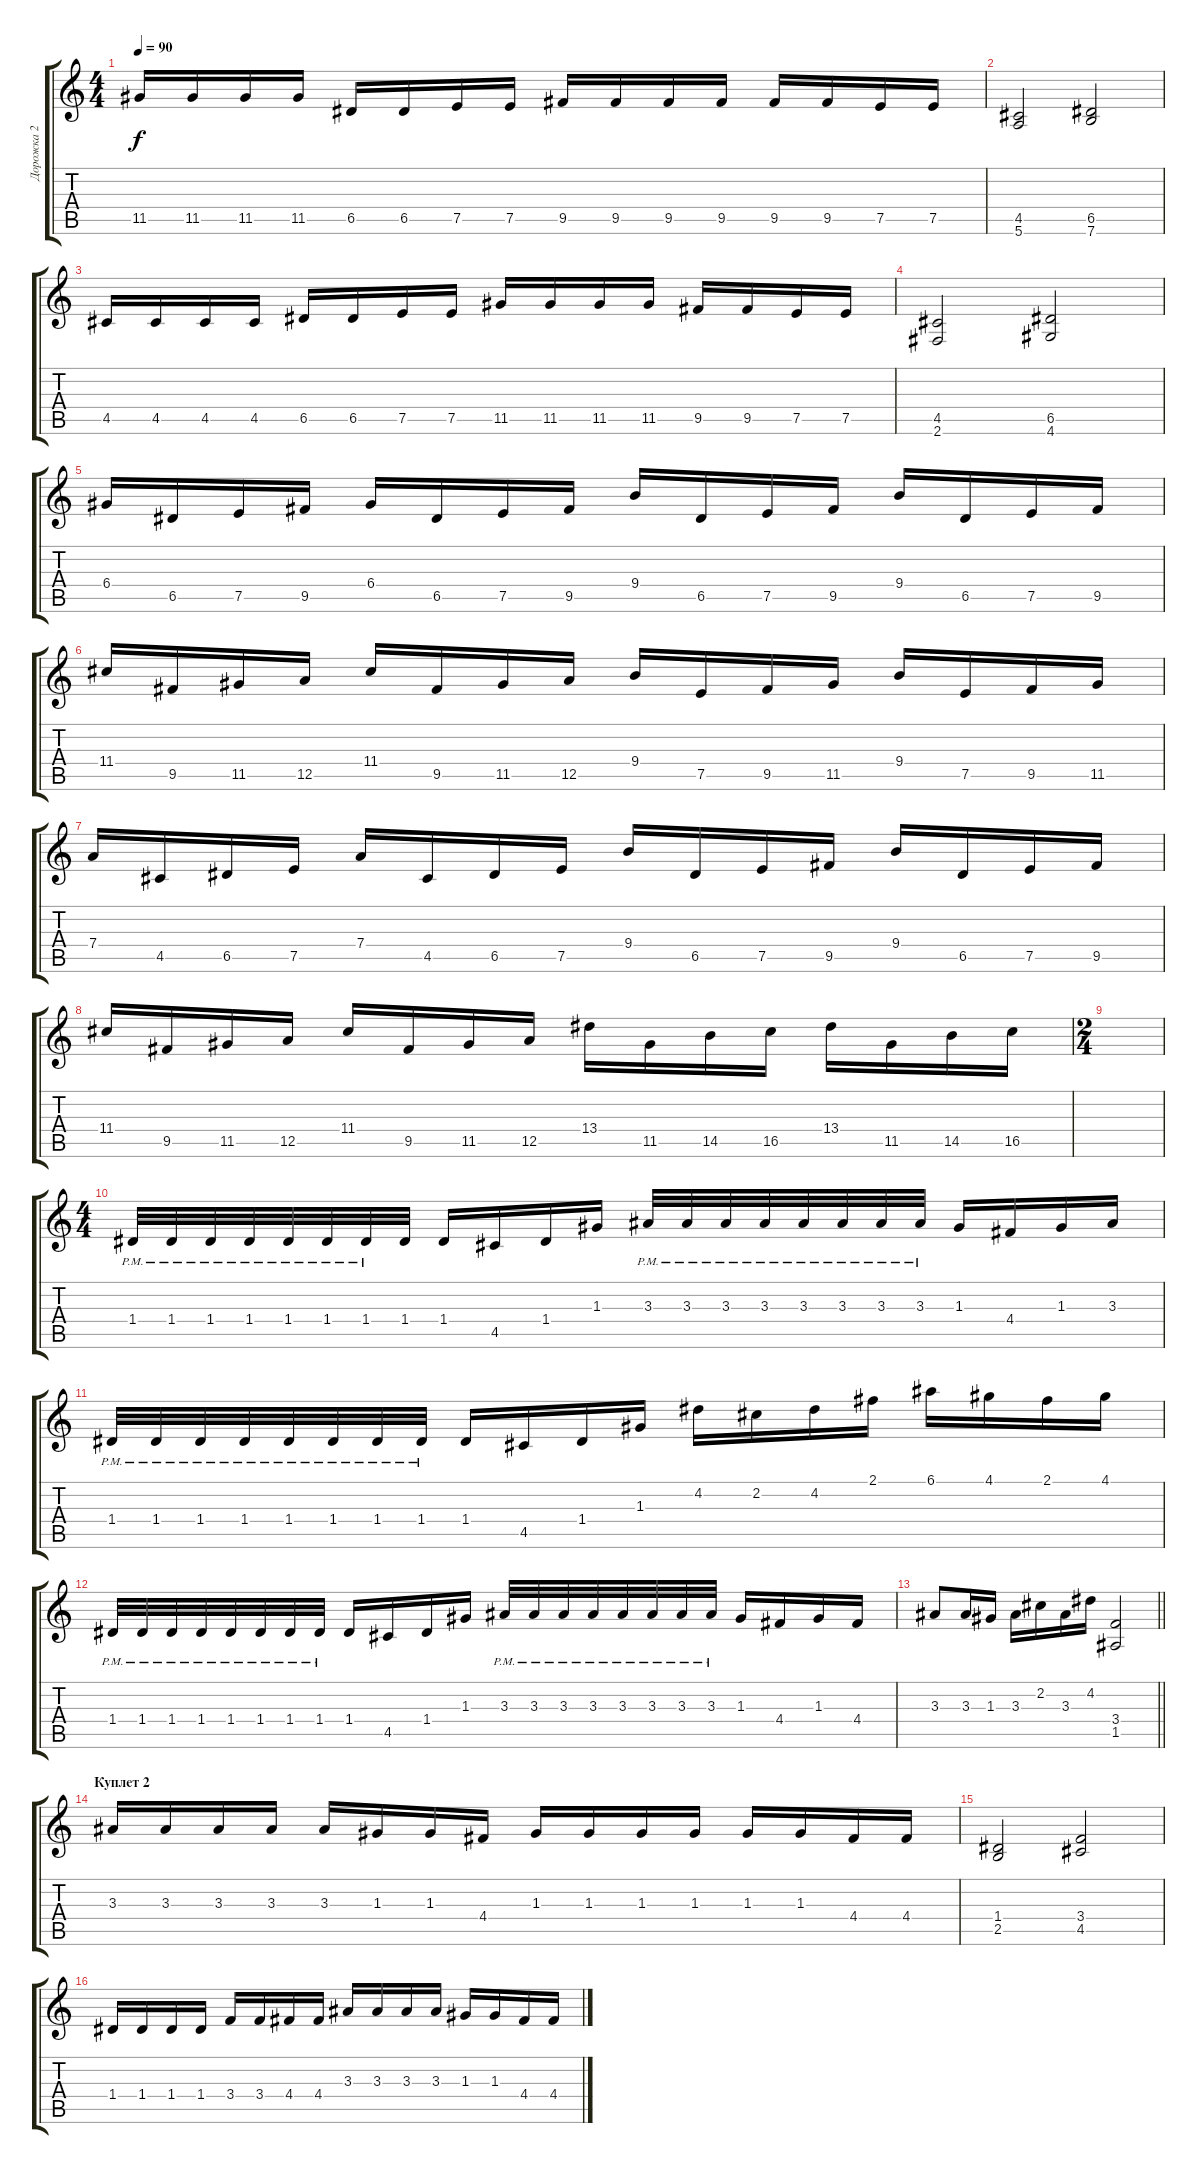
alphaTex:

\track ("Дорожка 2" "Дорожка 2") {instrument electricguitarjazz}
\staff {score tabs}
\tuning (E4 B3 G3 D3 A2 E2) {hide}
\ts (4 4)
\tempo 90
\clef g2
\ks c
11.5.16{dy f} 11.5.16 11.5.16 11.5.16 6.5.16 6.5.16 7.5.16 7.5.16 9.5.16 9.5.16 9.5.16 9.5.16 9.5.16 9.5.16 7.5.16 7.5.16 |
(4.5 5.6).2 (6.5 7.6).2 |
4.5.16 4.5.16 4.5.16 4.5.16 6.5.16 6.5.16 7.5.16 7.5.16 11.5.16 11.5.16 11.5.16 11.5.16 9.5.16 9.5.16 7.5.16 7.5.16 |
(4.5 2.6).2 (6.5 4.6).2 |
6.4.16{instrument distortionguitar} 6.5.16 7.5.16 9.5.16 6.4.16 6.5.16 7.5.16 9.5.16 9.4.16 6.5.16 7.5.16 9.5.16 9.4.16 6.5.16 7.5.16 9.5.16 |
11.4.16 9.5.16 11.5.16 12.5.16 11.4.16 9.5.16 11.5.16 12.5.16 9.4.16 7.5.16 9.5.16 11.5.16 9.4.16 7.5.16 9.5.16 11.5.16 |
7.4.16 4.5.16 6.5.16 7.5.16 7.4.16 4.5.16 6.5.16 7.5.16 9.4.16 6.5.16 7.5.16 9.5.16 9.4.16 6.5.16 7.5.16 9.5.16 |
11.4.16 9.5.16 11.5.16 12.5.16 11.4.16 9.5.16 11.5.16 12.5.16 13.4.16 11.5.16 14.5.16 16.5.16 13.4.16 11.5.16 14.5.16 16.5.16 |
\ts (2 4)
|
\ts (4 4)
1.4{pm}.32{instrument distortionguitar} 1.4{pm}.32 1.4{pm}.32 1.4{pm}.32 1.4{pm}.32 1.4{pm}.32 1.4{pm}.32 1.4.32 1.4.16 4.5.16 1.4.16 1.3.16 3.3{pm}.32 3.3{pm}.32 3.3{pm}.32 3.3{pm}.32 3.3{pm}.32 3.3{pm}.32 3.3{pm}.32 3.3{pm}.32 1.3.16 4.4.16 1.3.16 3.3.16 |
1.4{pm}.32 1.4{pm}.32 1.4{pm}.32 1.4{pm}.32 1.4{pm}.32 1.4{pm}.32 1.4{pm}.32 1.4{pm}.32 1.4.16 4.5.16 1.4.16 1.3.16 4.2.16 2.2.16 4.2.16 2.1.16 6.1.16 4.1.16 2.1.16 4.1.16 |
1.4{pm}.32 1.4{pm}.32 1.4{pm}.32 1.4{pm}.32 1.4{pm}.32 1.4{pm}.32 1.4{pm}.32 1.4{pm}.32 1.4.16 4.5.16 1.4.16 1.3.16 3.3{pm}.32 3.3{pm}.32 3.3{pm}.32 3.3{pm}.32 3.3{pm}.32 3.3{pm}.32 3.3{pm}.32 3.3{pm}.32 1.3.16 4.4.16 1.3.16 4.4.16 |
\barLineRight lightlight
3.3.8 3.3.16 1.3.16 3.3.16 2.2.16 3.3.16 4.2.16 (3.4 1.5).2 |
\section ("" "Куплет 2")
3.3.16 3.3.16 3.3.16 3.3.16 3.3.16 1.3.16 1.3.16 4.4.16 1.3.16 1.3.16 1.3.16 1.3.16 1.3.16 1.3.16 4.4.16 4.4.16 |
(1.4 2.5).2 (3.4 4.5).2 |
1.4.16 1.4.16 1.4.16 1.4.16 3.4.16 3.4.16 4.4.16 4.4.16 3.3.16 3.3.16 3.3.16 3.3.16 1.3.16 1.3.16 4.4.16 4.4.16
